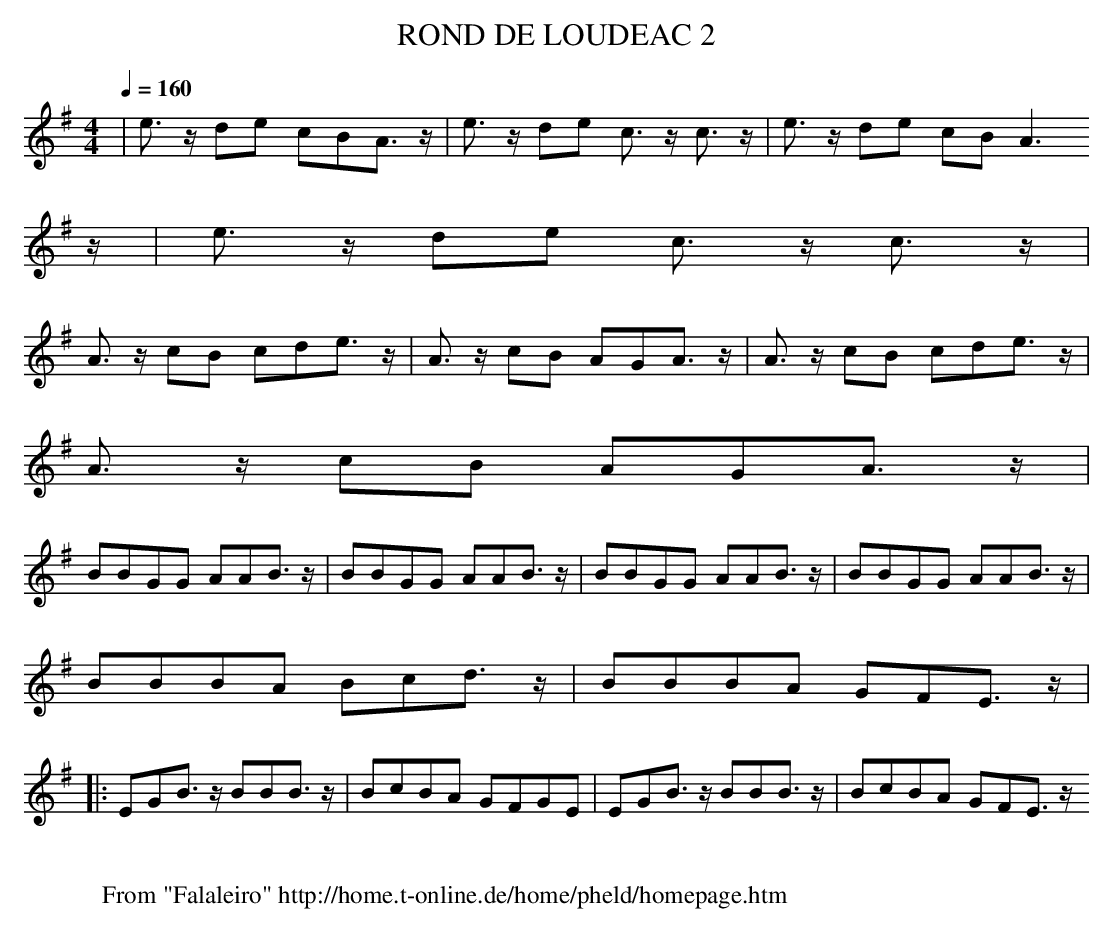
X:1
T:ROND DE LOUDEAC 2
M:4/4
L:1/8
Q:1/4=160
K:G
|e3/2 z/2 de cBA3/2 z/2 |e3/2 z/2 de c3/2 z/2 c3/2 z/2 |e3/2 z/2 de cBA3
/2 z/2 |e3/2 z/2 de c3/2 z/2 c3/2 z/2 |
A3/2 z/2 cB cde3/2 z/2 |A3/2 z/2 cB AGA3/2 z/2 |A3/2 z/2 cB cde3/2 z/2 |
A3/2 z/2 cB AGA3/2 z/2 |
BBGG AAB3/2 z/2 |BBGG AAB3/2 z/2 |BBGG AAB3/2 z/2 |BBGG AAB3/2 z/2 |
BBBA Bcd3/2 z/2 |BBBA GFE3/2 z/2 |
|:EGB3/2 z/2 BBB3/2 z/2 |BcBA GFGE|EGB3/2 z/2 BBB3/2 z/2 |BcBA GFE3/2 z/
2:|
W:
W: From "Falaleiro" http://home.t-online.de/home/pheld/homepage.htm
